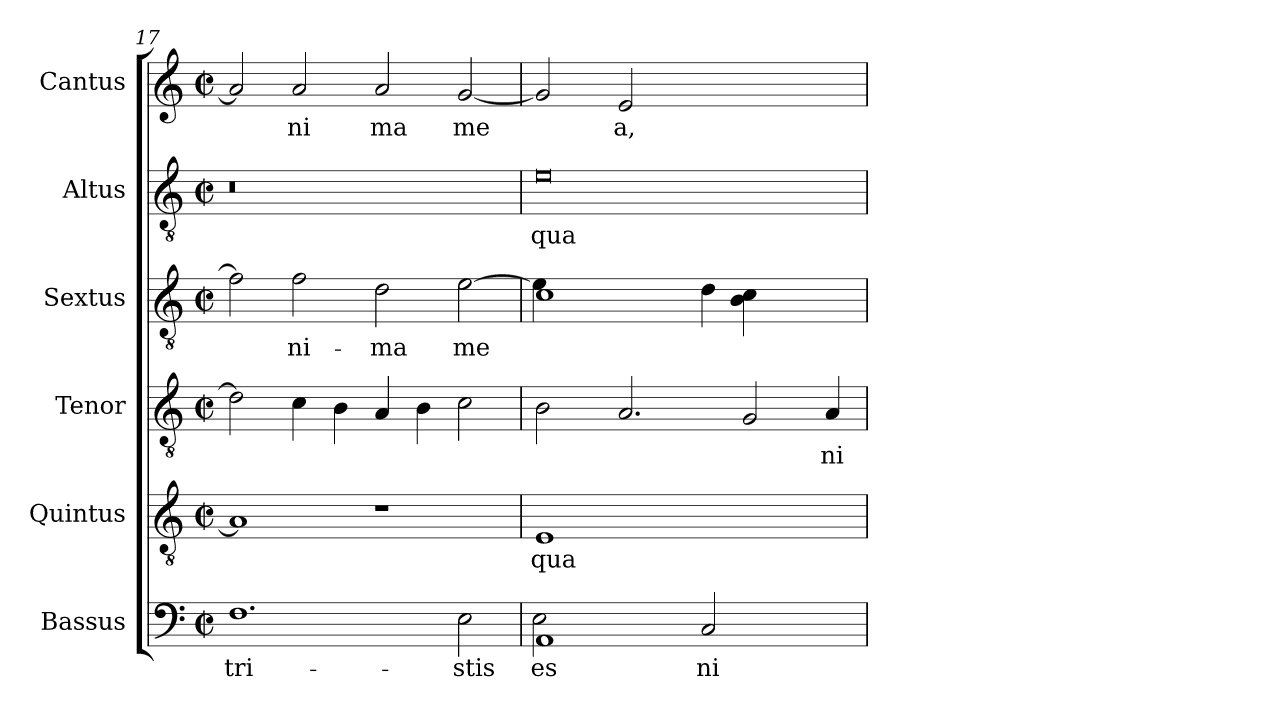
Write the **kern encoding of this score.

**kern	**text	**kern	**text	**kern	**text	**kern	**text	**kern	**text	**kern	**text
*part6	*part6	*part5	*part5	*part4	*part4	*part3	*part3	*part2	*part2	*part1	*part1
*staff6	*staff6	*staff5	*staff5	*staff4	*staff4	*staff3	*staff3	*staff2	*staff2	*staff1	*staff1
*I"Bassus	*	*I"Quintus	*	*I"Tenor	*	*I"Sextus	*	*I"Altus	*	*I"Cantus	*
*clefF4	*	*clefGv2	*	*clefGv2	*	*clefGv2	*	*clefGv2	*	*clefG2	*
*k[]	*	*k[]	*	*k[]	*	*k[]	*	*k[]	*	*k[]	*
*C:	*	*C:	*	*C:	*	*C:	*	*C:	*	*C:	*
*M2/2	*	*M2/2	*	*M2/2	*	*M2/2	*	*M2/2	*	*M2/2	*
*met(c|)	*	*met(c|)	*	*met(c|)	*	*met(c|)	*	*met(c|)	*	*met(c|)	*
=17	=17	=17	=17	=17	=17	=17	=17	=17	=17	=17	=17
!	!LO:LY:b	!	!LO:LY:b:cj	!	!LO:LY:b:cj	!	!LO:LY:b:cj	!	!	!	!LO:LY:b
1.F	tri-	1A]	.	2d\]	.	2f\]	--	0r	.	2a/]	.
!	!	!	!	!	!LO:LY:b:cj	!	!LO:LY:b:cj	!	!	!	!LO:LY:b
.	.	.	.	4c\	.	2f\	-ni-	.	.	2a/	ni
!	!	!	!	!	!LO:LY:b:cj	!	!	!	!	!	!
.	.	.	.	4B\	.	.	.	.	.	.	.
!	!	!	!	!	!LO:LY:b:cj	!	!LO:LY:b:cj	!	!	!	!LO:LY:b
.	.	1r	.	4A/	.	2d\	-ma	.	.	2a/	ma
!	!	!	!	!	!LO:LY:b:cj	!	!	!	!	!	!
.	.	.	.	4B\	.	.	.	.	.	.	.
!	!LO:LY:b	!	!	!	!LO:LY:b:cj	!	!LO:LY:b:cj	!	!	!	!LO:LY:b
2E\	-stis	.	.	2c\	.	[>2e\	me-	.	.	[<2g/	me
=18	=18	=18	=18	=18	=18	=18	=18	=18	=18	=18	=18
*^	*	*	*	*	*	*	*	*	*	*	*
!	!	!LO:LY:b	!	!LO:LY:b:cj	!	!	!	!LO:LY:b:cj	!	!LO:LY:b:cj	!	!LO:LY:b
*	*	*	*	*	*	*	*^	*	*	*	*	*
1AA	2E\	es	1E	qua	2B\	.	1c	4e\]	--	0e	qua	2g/]	.
.	.	.	.	.	.	.	.	2ryy	.	.	.	.	.
!	!	!	!	!	!	!	!	!	!	!	!	!	!LO:LY:b
.	2ryy	.	.	.	2.A/	.	.	.	.	.	.	2e/	a,
.	.	.	.	.	.	.	.	1ryy	.	.	.	.	.
!	!	!LO:LY:b	!	!	!	!	!	!	!LO:LY:b:cj	!	!	!	!
2C/	1ryy	ni-	1ryy	.	.	.	4d\	.	--	.	.	1ryy	.
!	!	!	!	!	!	!	!	!	!LO:LY:b:cj	!	!	!	!
.	.	.	.	.	2G/	.	4c\ 4B\	.	--	.	.	.	.
2ryy	.	.	.	.	.	.	2ryy	.	.	.	.	.	.
!	!	!	!	!	!	!LO:LY:b:cj	!	!	!	!	!	!	!
.	.	.	.	.	4A/	ni	.	4ryy	.	.	.	.	.
*v	*v	*	*	*	*	*	*v	*v	*	*	*	*	*
=	=	=	=	=	=	=	=	=	=	=	=
*-	*-	*-	*-	*-	*-	*-	*-	*-	*-	*-	*-
